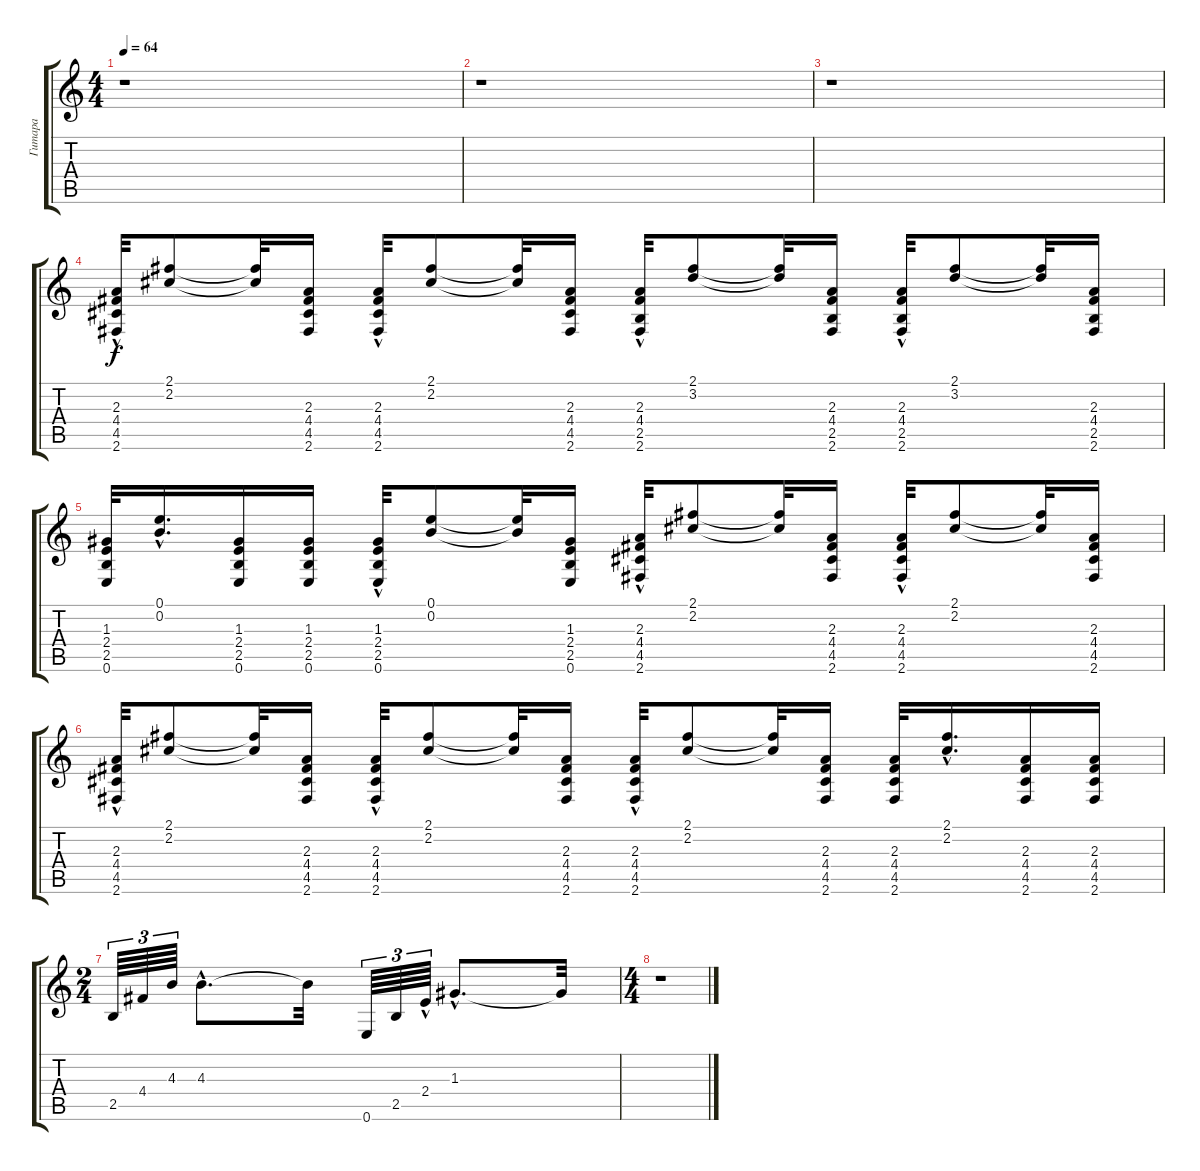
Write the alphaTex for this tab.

\track ("Гитара " "Гитара ") {instrument acousticguitarsteel}
\staff {score tabs}
\tuning (E4 B3 G3 D3 A2 E2) {hide}
\ts (4 4)
\tempo 64
\clef g2
\ks c
r.1{dy f} |
r.1 |
r.1 |
(2.3{hac} 4.4{hac} 4.5{hac} 2.6{hac}).32 (2.1 2.2).8 (2.1{t} 2.2{t}).32 (2.3 4.4 4.5 2.6).16 (2.3{hac} 4.4{hac} 4.5{hac} 2.6{hac}).32 (2.1 2.2).8 (2.1{t} 2.2{t}).32 (2.3 4.4 4.5 2.6).16 (2.3{hac} 4.4{hac} 2.5{hac} 2.6{hac}).32 (2.1 3.2).8 (2.1{t} 3.2{t}).32 (2.3 4.4 2.5 2.6).16 (2.3{hac} 4.4{hac} 2.5{hac} 2.6{hac}).32 (2.1 3.2).8 (2.1{t} 3.2{t}).32 (2.3 4.4 2.5 2.6).16 |
(1.3 2.4 2.5 0.6).32 (0.1{hac} 0.2{hac}).16{d} (1.3 2.4 2.5 0.6).16 (1.3 2.4 2.5 0.6).16 (1.3{hac} 2.4{hac} 2.5{hac} 0.6{hac}).32 (0.1 0.2).8 (0.1{t} 0.2{t}).32 (1.3 2.4 2.5 0.6).16 (2.3{hac} 4.4{hac} 4.5{hac} 2.6{hac}).32 (2.1 2.2).8 (2.1{t} 2.2{t}).32 (2.3 4.4 4.5 2.6).16 (2.3{hac} 4.4{hac} 4.5{hac} 2.6{hac}).32 (2.1 2.2).8 (2.1{t} 2.2{t}).32 (2.3 4.4 4.5 2.6).16 |
(2.3{hac} 4.4{hac} 4.5{hac} 2.6{hac}).32 (2.1 2.2).8 (2.1{t} 2.2{t}).32 (2.3 4.4 4.5 2.6).16 (2.3{hac} 4.4{hac} 4.5{hac} 2.6{hac}).32 (2.1 2.2).8 (2.1{t} 2.2{t}).32 (2.3 4.4 4.5 2.6).16 (2.3{hac} 4.4{hac} 4.5{hac} 2.6{hac}).32 (2.1 2.2).8 (2.1{t} 2.2{t}).32 (2.3 4.4 4.5 2.6).16 (2.3 4.4 4.5 2.6).32 (2.1{hac} 2.2{hac}).16{d} (2.3 4.4 4.5 2.6).16 (2.3 4.4 4.5 2.6).16 |
\ts (2 4)
2.5.64{tu (3 2)} 4.4.64{tu (3 2)} 4.3.64{tu (3 2)} 4.3{hac}.8{d} 4.3{t}.32 0.6.64{tu (3 2)} 2.5.64{tu (3 2)} 2.4{hac}.64{tu (3 2)} 1.3{hac}.8{d} 1.3{t}.32 |
\ts (4 4)
r.1
